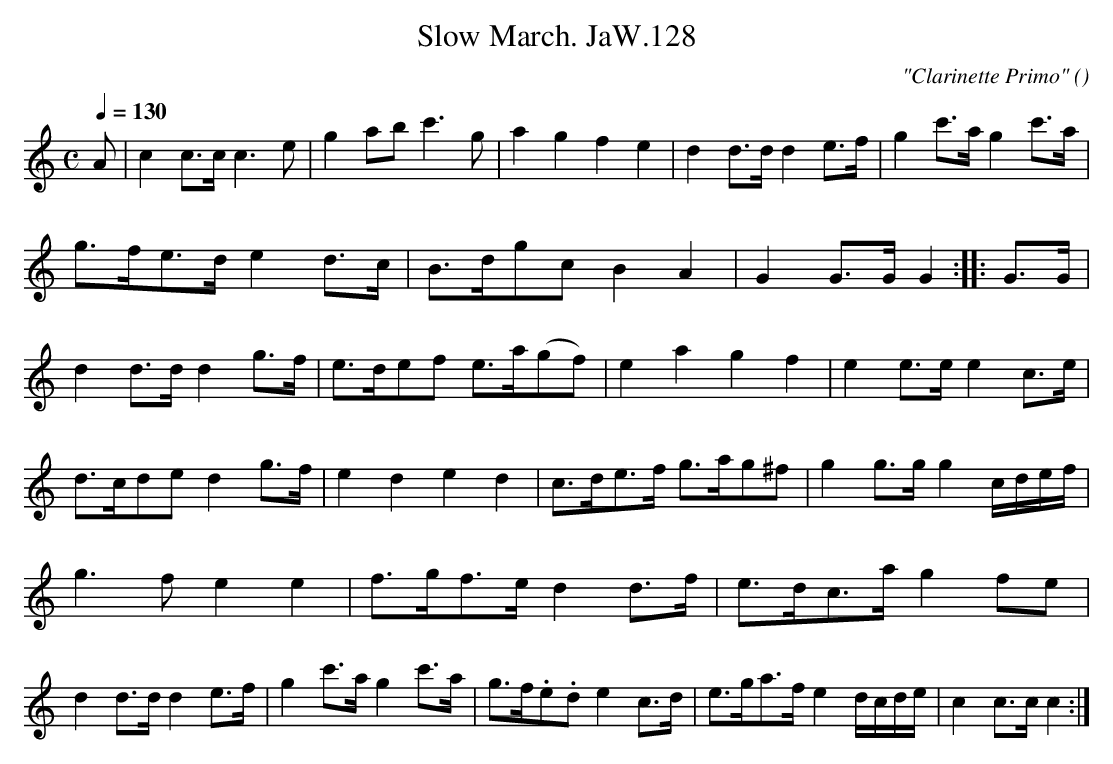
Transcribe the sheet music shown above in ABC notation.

X:1
T:Slow March. JaW.128
M:C
L:1/8
Q:1/4=130
C:"Clarinette Primo"
O:
K:C
A|c2c>c c3e|g2ab c'3g|a2g2 f2e2|d2d>d d2e>f|
g2c'>a g2c'>a|g>fe>d e2d>c|B>dgc B2A2|G2G>G G2:|
|:G>G|d2d>d d2g>f|e>def e>a(gf)|e2a2g2f2|e2e>ee2c>e|
d>cde d2g>f|e2d2 e2d2|c>de>f g>ag^f|g2g>g g2c/d/e/f/|!
g3f e2e2|f>gf>e d2d>f|e>dc>a g2fe|d2d>d d2e>f|
g2c'>a g2c'>a|g>f.e.d e2c>d|e>ga>f e2d/c/d/e/|c2c>c c2:|
